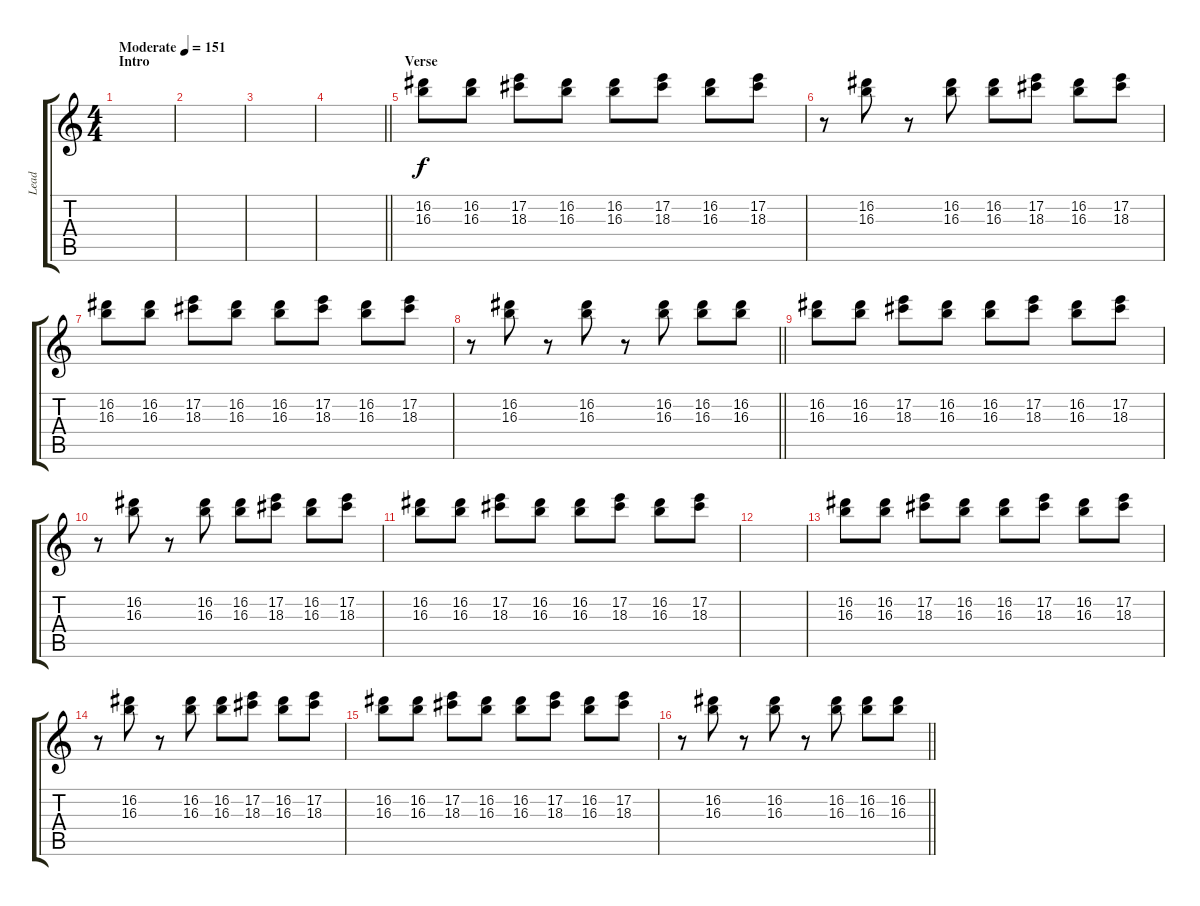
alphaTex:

\track ("Lead" "Lead") {instrument distortionguitar}
\staff {score tabs}
\tuning (E4 B3 G3 D3 A2 E2) {hide}
\ts (4 4)
\section ("" "Intro")
\tempo (151 "Moderate")
\clef g2
\ks c
|
|
|
\barLineRight lightlight
|
\section ("" "Verse")
(16.2 16.3).8{volume 8} (16.2 16.3).8 (17.2 18.3).8 (16.2 16.3).8 (16.2 16.3).8 (17.2 18.3).8 (16.2 16.3).8 (17.2 18.3).8 |
r.8 (16.2 16.3).8 r.8 (16.2 16.3).8 (16.2 16.3).8 (17.2 18.3).8 (16.2 16.3).8 (17.2 18.3).8 |
(16.2 16.3).8 (16.2 16.3).8 (17.2 18.3).8 (16.2 16.3).8 (16.2 16.3).8 (17.2 18.3).8 (16.2 16.3).8 (17.2 18.3).8 |
\barLineRight lightlight
r.8 (16.2 16.3).8 r.8 (16.2 16.3).8 r.8 (16.2 16.3).8 (16.2 16.3).8 (16.2 16.3).8 |
(16.2 16.3).8 (16.2 16.3).8 (17.2 18.3).8 (16.2 16.3).8 (16.2 16.3).8 (17.2 18.3).8 (16.2 16.3).8 (17.2 18.3).8 |
r.8 (16.2 16.3).8 r.8 (16.2 16.3).8 (16.2 16.3).8 (17.2 18.3).8 (16.2 16.3).8 (17.2 18.3).8 |
(16.2 16.3).8 (16.2 16.3).8 (17.2 18.3).8 (16.2 16.3).8 (16.2 16.3).8 (17.2 18.3).8 (16.2 16.3).8 (17.2 18.3).8 |
|
(16.2 16.3).8 (16.2 16.3).8 (17.2 18.3).8 (16.2 16.3).8 (16.2 16.3).8 (17.2 18.3).8 (16.2 16.3).8 (17.2 18.3).8 |
r.8 (16.2 16.3).8 r.8 (16.2 16.3).8 (16.2 16.3).8 (17.2 18.3).8 (16.2 16.3).8 (17.2 18.3).8 |
(16.2 16.3).8 (16.2 16.3).8 (17.2 18.3).8 (16.2 16.3).8 (16.2 16.3).8 (17.2 18.3).8 (16.2 16.3).8 (17.2 18.3).8 |
\barLineRight lightlight
r.8 (16.2 16.3).8 r.8 (16.2 16.3).8 r.8 (16.2 16.3).8 (16.2 16.3).8 (16.2 16.3).8
